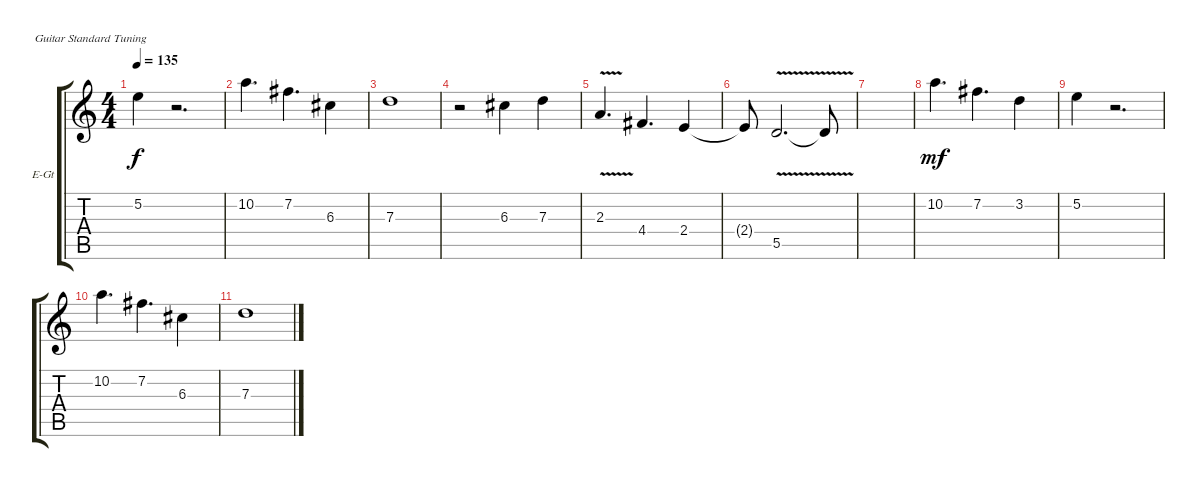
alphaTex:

\defaultSystemsLayout 4
\bracketExtendMode groupsimilarinstruments
\firstSystemTrackNameOrientation horizontal
\otherSystemsTrackNameOrientation horizontal
\track ("vstavki" "E-Gt") {instrument electricguitarclean}
\staff {score tabs}
\tuning (E4 B3 G3 D3 A2 E2)
\ts (4 4)
\tempo 135
\clef g2
\ks c
5.2.4{dy f} r.2{d} |
10.2.4{d} 7.2.4{d} 6.3.4 |
7.3.1 |
r.2 6.3.4 7.3.4 |
2.3{v}.4{d} 4.4.4{d} 2.4.4 |
2.4{t}.8 5.5{v}.2{d} 5.5{t}.8 |
|
10.2.4{d dy mf} 7.2.4{d} 3.2.4 |
5.2.4 r.2{d} |
10.2.4{d} 7.2.4{d} 6.3.4 |
7.3.1
